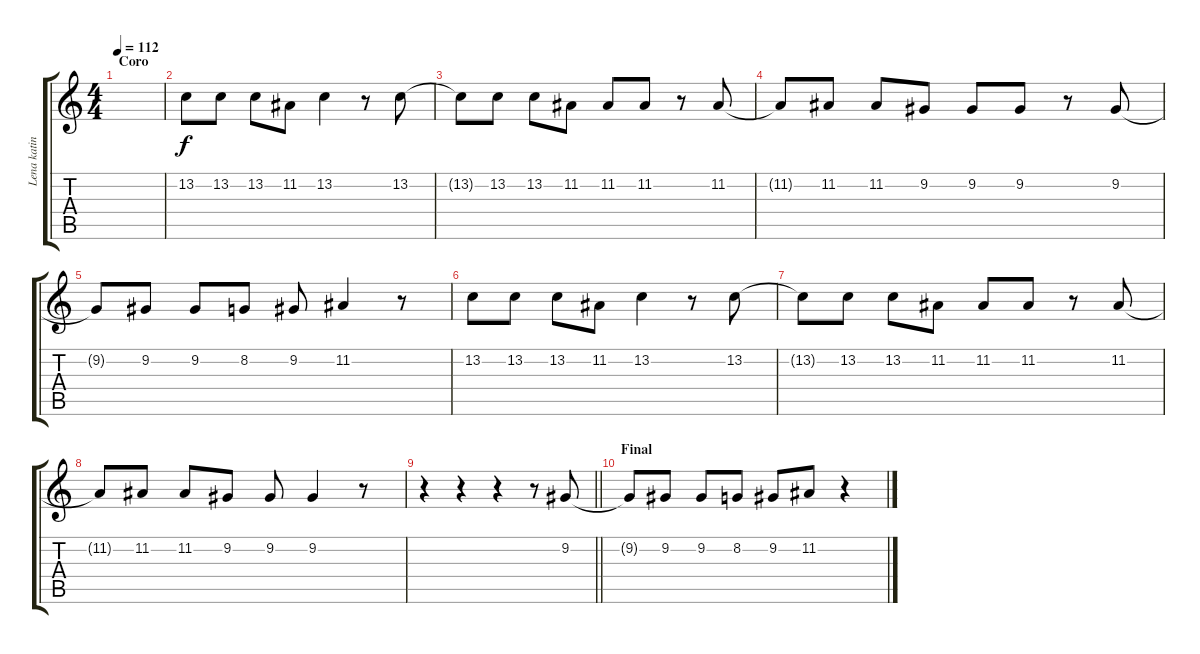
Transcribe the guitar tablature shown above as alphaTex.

\track ("Lena katina" "Lena katin") {instrument tenorsax}
\staff {score tabs}
\tuning (E4 B3 G3 D3 A2 E2) {hide}
\ts (4 4)
\section ("" "Coro")
\tempo 112
\clef g2
\ks c
|
13.2.8 13.2.8 13.2.8 11.2.8 13.2.4 r.8 13.2.8 |
13.2{t}.8 13.2.8 13.2.8 11.2.8 11.2.8 11.2.8 r.8 11.2.8 |
11.2{t}.8 11.2.8 11.2.8 9.2.8 9.2.8 9.2.8 r.8 9.2.8 |
9.2{t}.8 9.2.8 9.2.8 8.2.8 9.2.8 11.2.4 r.8 |
13.2.8 13.2.8 13.2.8 11.2.8 13.2.4 r.8 13.2.8 |
13.2{t}.8 13.2.8 13.2.8 11.2.8 11.2.8 11.2.8 r.8 11.2.8 |
11.2{t}.8 11.2.8 11.2.8 9.2.8 9.2.8 9.2.4 r.8 |
\barLineRight lightlight
r.4 r.4 r.4 r.8 9.2.8 |
\section ("" "Final")
9.2{t}.8 9.2.8 9.2.8 8.2.8 9.2.8 11.2.8 r.4
